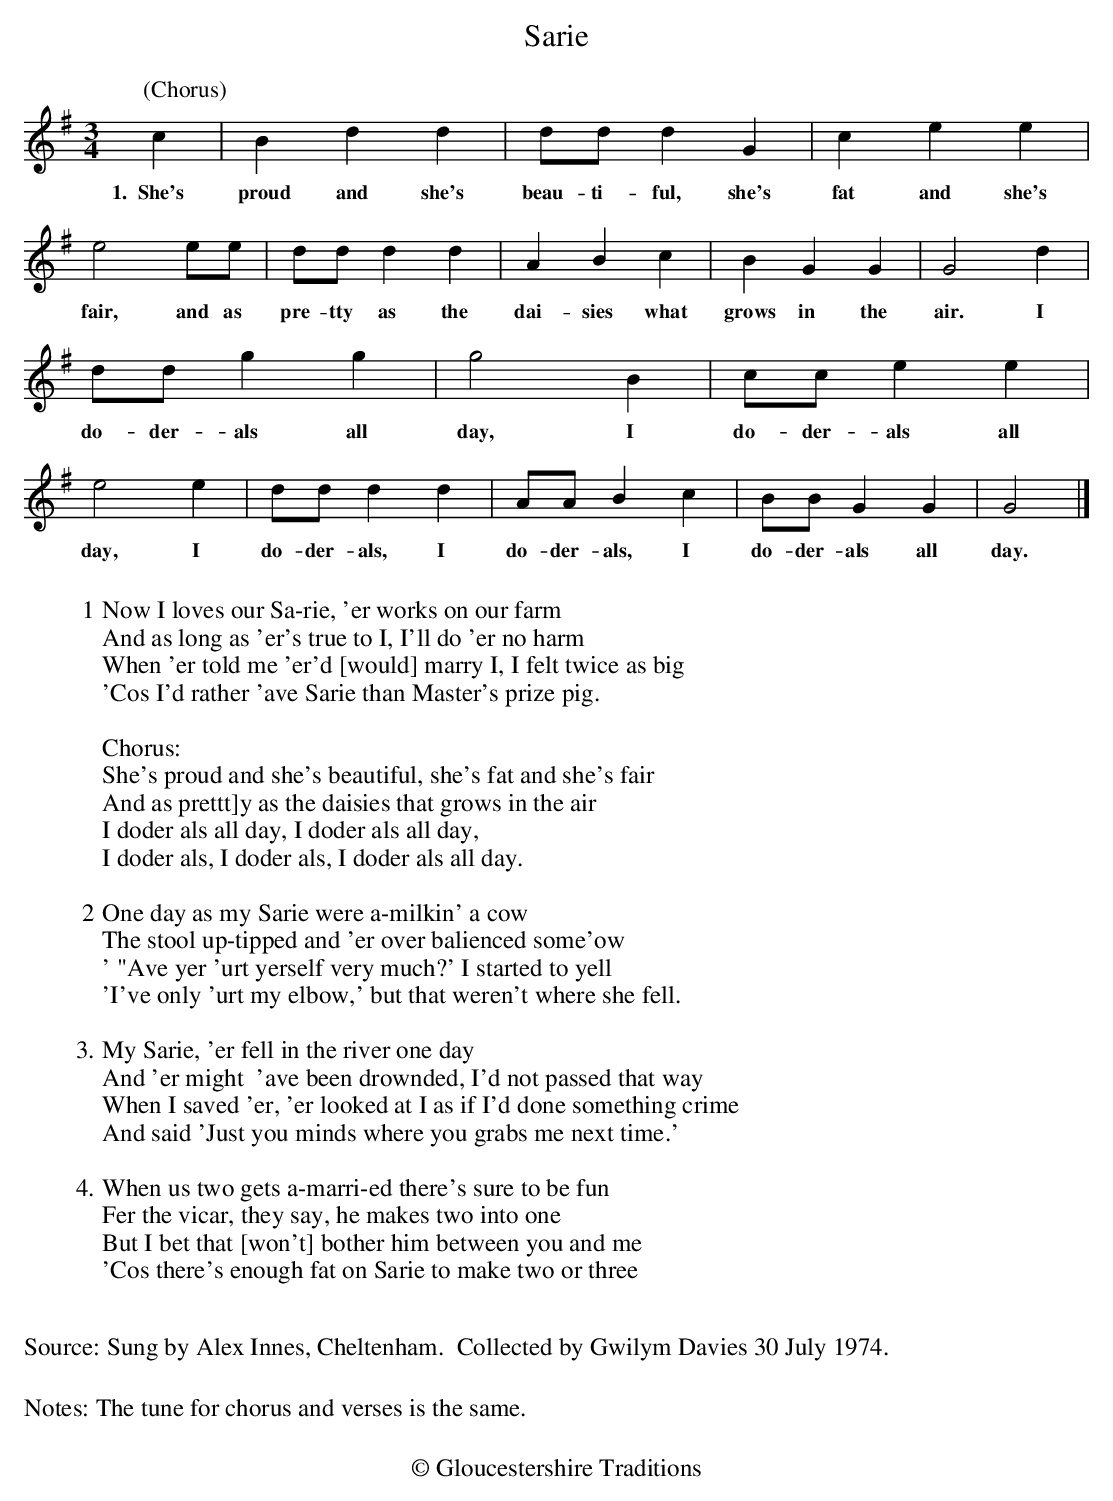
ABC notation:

X:1
T: Sarie
M: 3/4
L: 1/4
*Q:
K: G
P:(Chorus)
c|Bdd|d/d/dG|cee|e2e/e/|d/d/dd|ABc|BGG|G2 d|
w:1.~~She's proud and she's beau-ti-ful, she's fat and she's fair, and as pre-tty as the dai-sies what grows in the air. I
d/d/gg|g2B|c/c/ee|e2e|d/d/dd|A/A/Bc|B/B/GG|G2|]
w:do-der-als all day, I do-der-als all day, I do-der-als, I do-der-als, I do-der-als all day.
W:
W:    1 Now I loves our Sa-rie, 'er works on our farm
W:     And as long as 'er's true to I, I'll do 'er no harm
W:     When 'er told me 'er'd [would] marry I, I felt twice as big
W:    'Cos I'd rather 'ave Sarie than Master's prize pig.
W:
W:    Chorus:
W: She's proud and she's beautiful, she's fat and she's fair
W: And as prettt]y as the daisies that grows in the air
W: I doder als all day, I doder als all day,
W: I doder als, I doder als, I doder als all day.
W:
W:    2 One day as my Sarie were a-milkin' a cow
W:      The stool up-tipped and 'er over balienced some'ow
W:      ' "Ave yer 'urt yerself very much?' I started to yell
W:      'I've only 'urt my elbow,' but that weren't where she fell.
W:
W:     3. My Sarie, 'er fell in the river one day
W:      And 'er might  'ave been drownded, I'd not passed that way
W:      When I saved 'er, 'er looked at I as if I'd done something crime
W:      And said 'Just you minds where you grabs me next time.'
W:
W:     4. When us two gets a-marri-ed there's sure to be fun
W:       Fer the vicar, they say, he makes two into one
W:       But I bet that [won't] bother him between you and me
W:      'Cos there's enough fat on Sarie to make two or three
W:
W:
